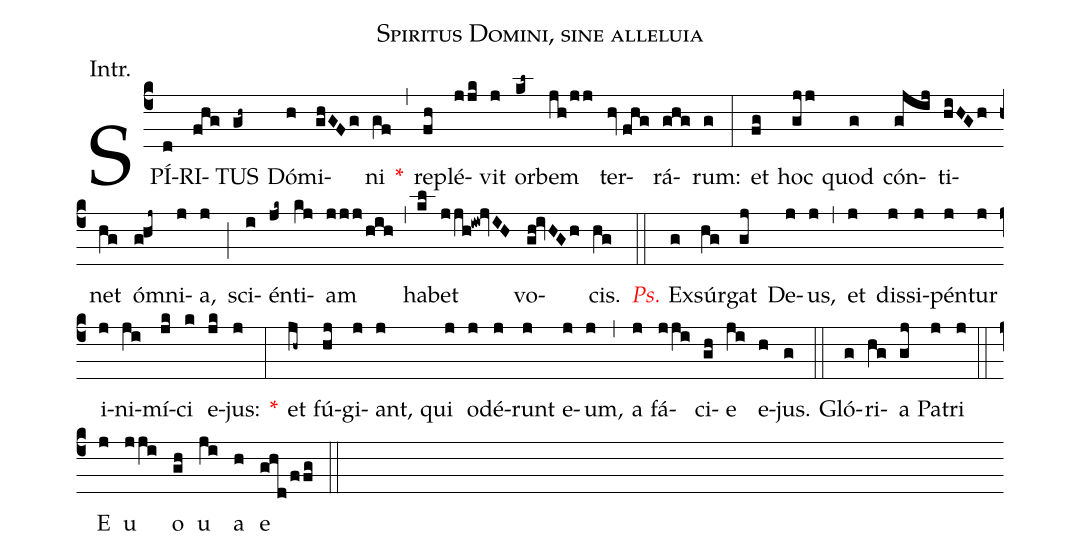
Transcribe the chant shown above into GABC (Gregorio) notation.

name:Spiritus Domini, sine alleluia;
annotation:Intr.;
mode:VIII.;
office-part:Introit;
%%
(c4) SPÍ(d)RI(fhg)TUS(gh~) Dó(h)mi(ghGFg)ni(gf) <v>\red{*}</v>(,) re(fh)plé(jjk)vit(j) or(kl~)bem(jh/jj) ter(hv//fhg)rá(ghg)rum:(g) (:) et(fg) hoc(gjj) quod(g) cón(gjij)ti(hiHGh)net(hg) ó(g!hj~)mni(j)a,(j) (;) sci(i)én(jk~)ti(kj)am(jjj/hih) (,) ha(kl)bet(jjh!iw!jvIH) vo(gh!ivHGh)cis.(hg) (::) <v>\redit{Ps.}</v> Ex(g)súr(hg)gat(gj) De(j)us,(j) (,) et(j) dis(j)si(j)pén(j)tur(j) i(j)ni(ji)mí(jk)ci(k) e(jk)jus:(j) <v>\red{*}</v>(:) et(jh~) fú(hj)gi(j)ant,(j) qui(j) o(j)dé(j)runt(j) e(j)um,(j) (,) a(j) fá(jji)ci(gh)e(ji) e(h)jus.(g) (::) Gló(g)ri(hg)a(gj) Pa(j)tri(j) (::) E(j) u(jji) o(gh) u(ji) a(h) e(ghd/ffg) (::)
